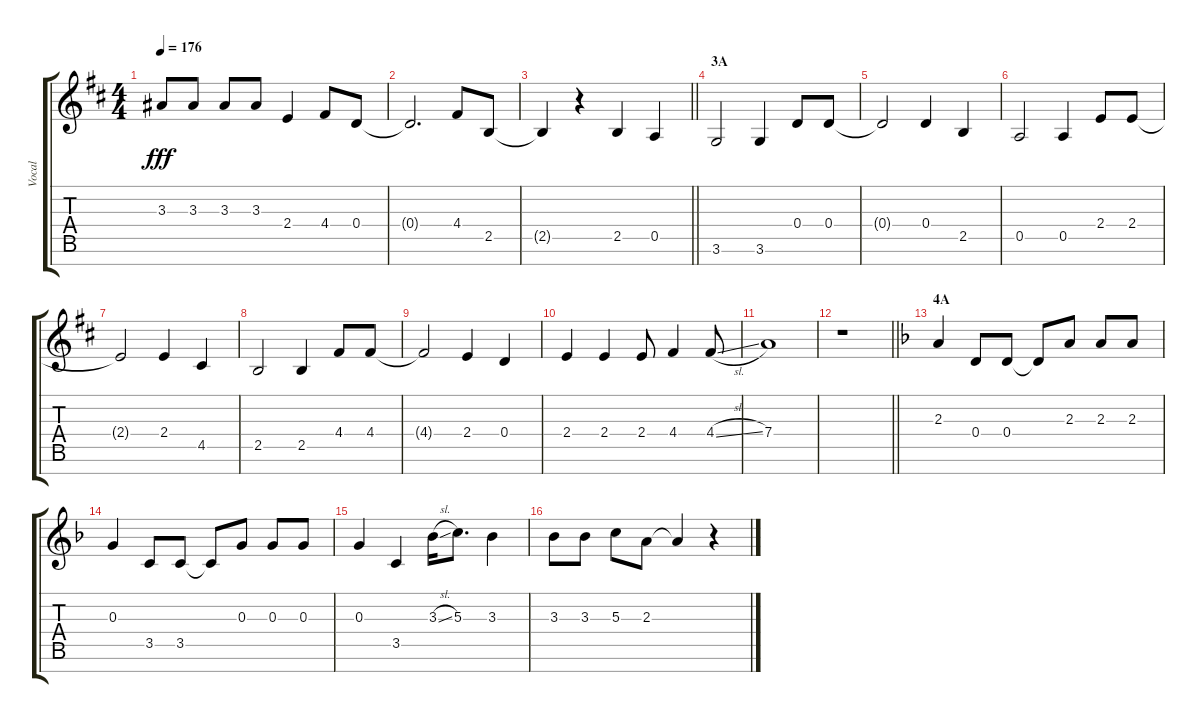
\track ("Vocal" "Vocal") {instrument voiceoohs}
\staff {score tabs}
\tuning (E5 B4 G4 D4 A3 E3 B2) {hide}
\ts (4 4)
\tempo 176
\clef g2
\ks d
3.3{t}.8{dy fff} 3.3.8 3.3.8 3.3.8 2.4.4 4.4.8 0.4.8 |
0.4{t}.2{d} 4.4.8 2.5.8 |
\barLineRight lightlight
2.5{t}.4 r.4 2.5.4 0.5.4 |
\section ("" "3A")
3.6.2 3.6.4 0.4.8 0.4.8 |
0.4{t}.2 0.4.4 2.5.4 |
0.5.2 0.5.4 2.4.8 2.4.8 |
2.4{t}.2 2.4.4 4.5.4 |
2.5.2 2.5.4 4.4.8 4.4.8 |
4.4{t}.2 2.4.4 0.4.4 |
2.4.4 2.4.4 2.4.8 4.4.4 4.4{sl}.8 |
7.4.1 |
\barLineRight lightlight
r.1 |
\section ("" "4A")
\ks f
2.3.4 0.4.8 0.4.8 0.4{t}.8 2.3.8 2.3.8 2.3.8 |
0.3.4 3.5.8 3.5.8 3.5{t}.8 0.3.8 0.3.8 0.3.8 |
0.3.4 3.5.4 3.3{sl}.16 5.3.8{d} 3.3.4 |
3.3.8 3.3.8 5.3.8 2.3.8 2.3{t}.4 r.4
